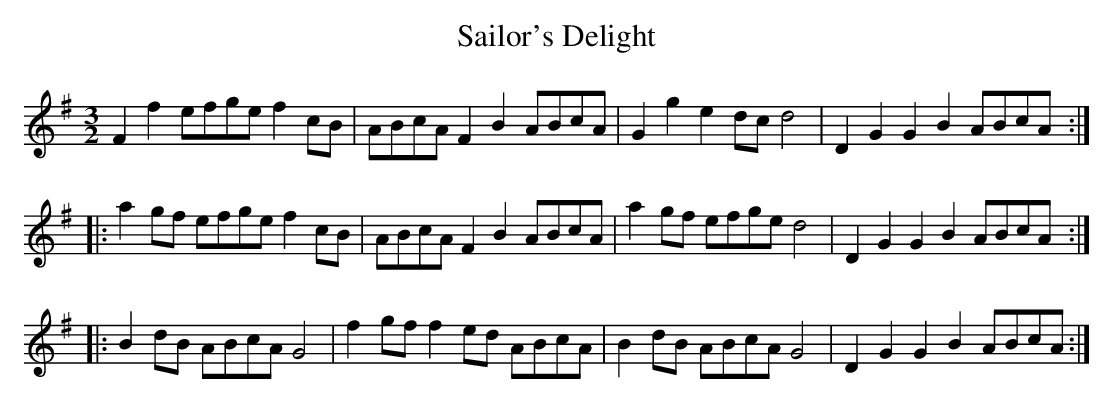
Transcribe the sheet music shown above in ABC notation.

X:1
T:Sailor's Delight
M:3/2
L:1/8
K:G
F2f2 efge f2cB | ABcA F2B2 ABcA |\
G2g2 e2dc d4 | D2G2 G2B2 ABcA :|
|:a2gf efge f2cB | ABcA F2B2 ABcA |\
a2gf efge d4 | D2G2 G2B2 ABcA :|
|:B2dB ABcA G4 | f2gf f2ed ABcA |\
B2dB ABcA G4 | D2G2 G2B2 ABcA :|
